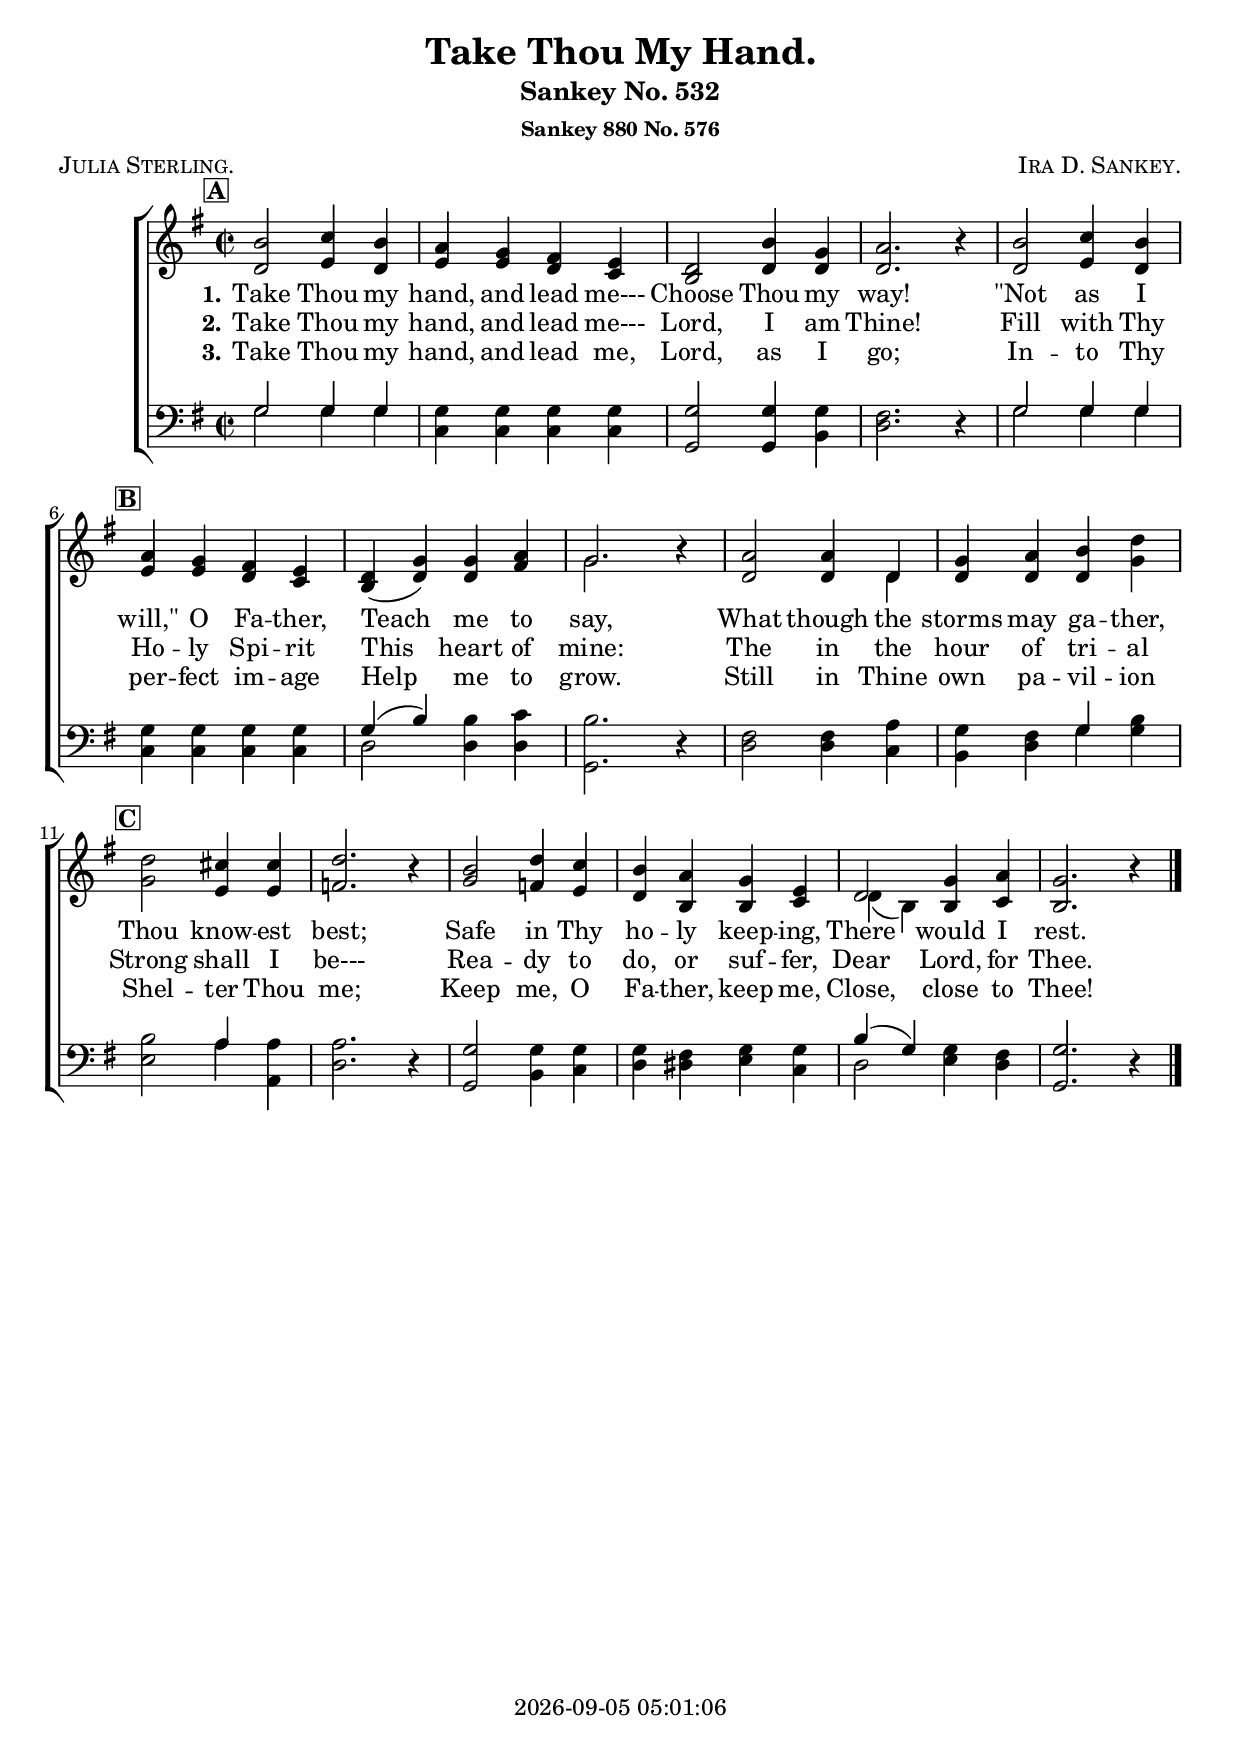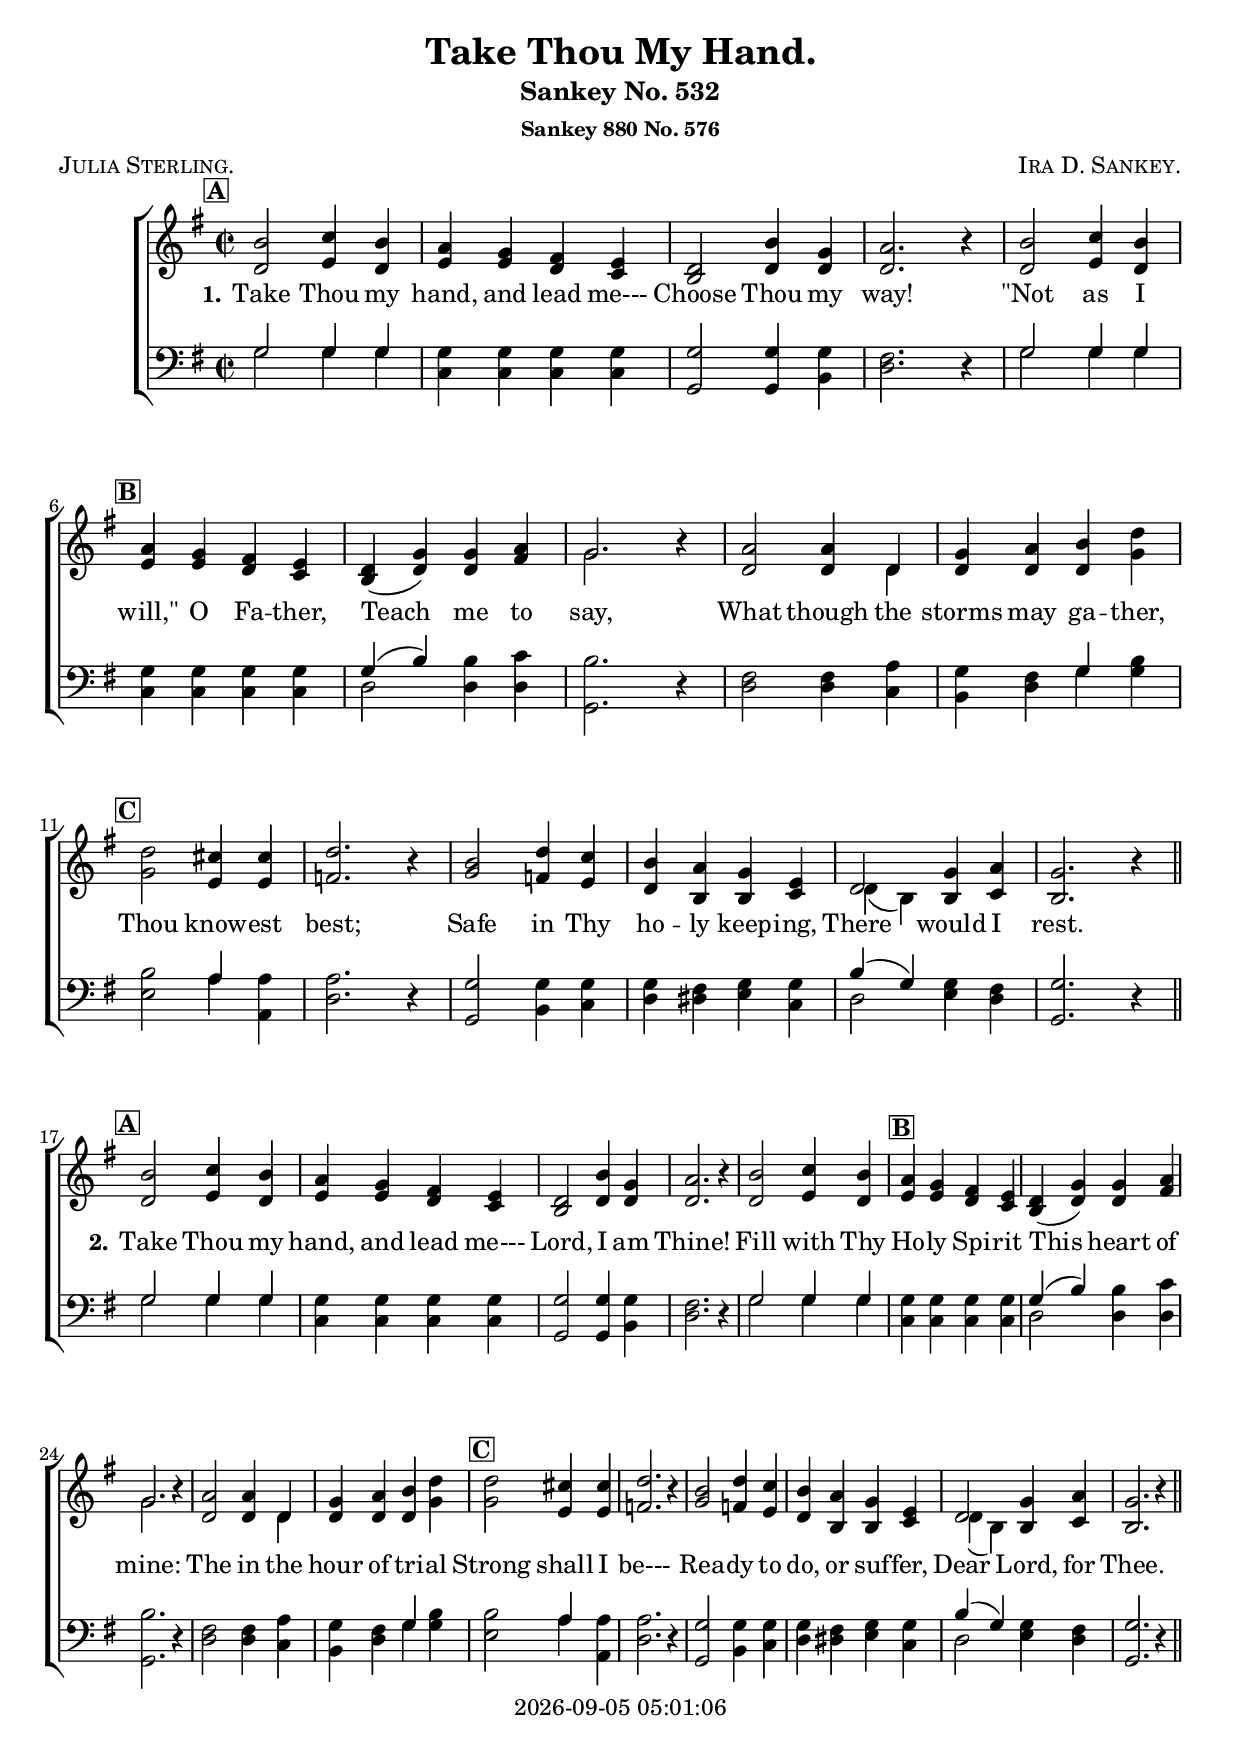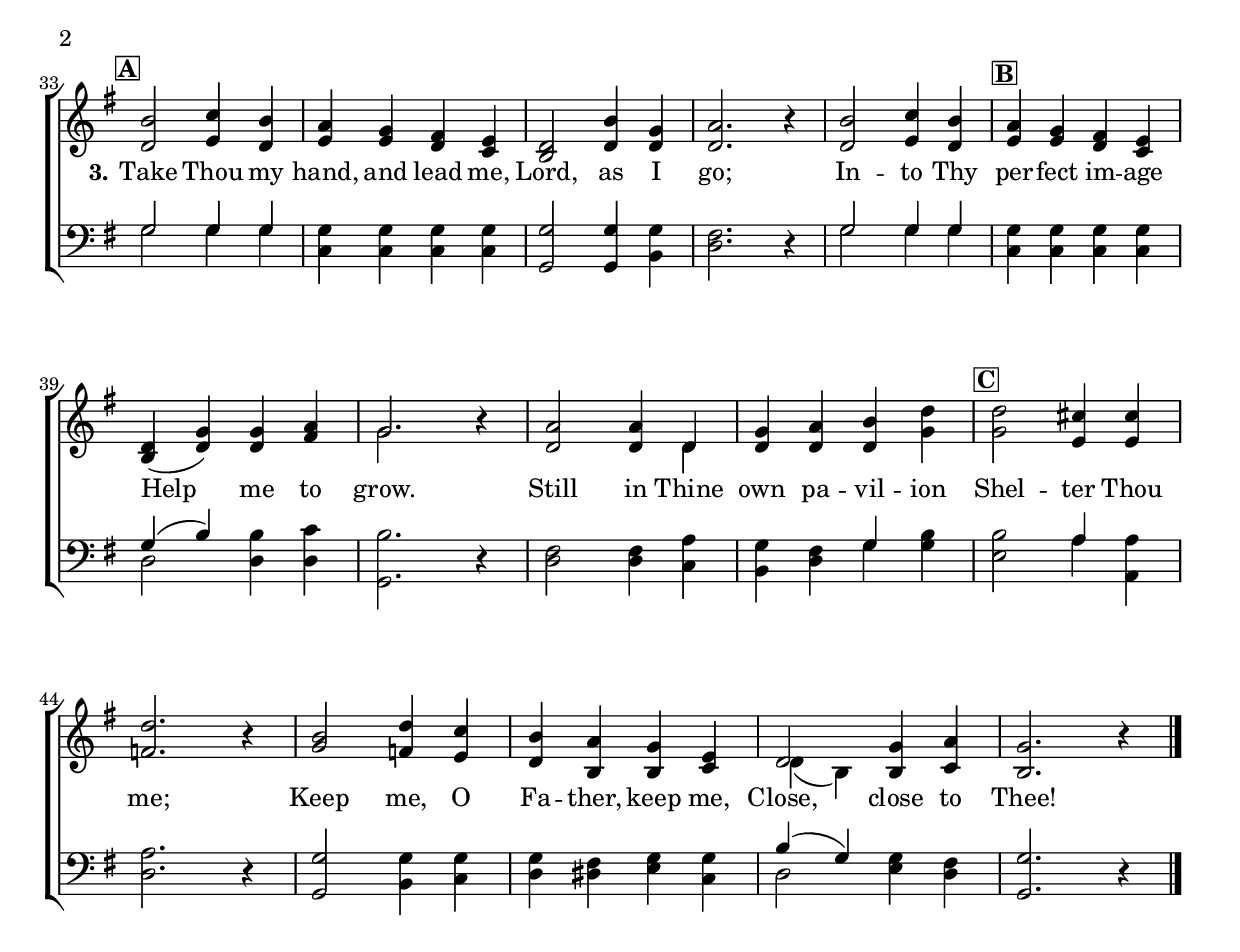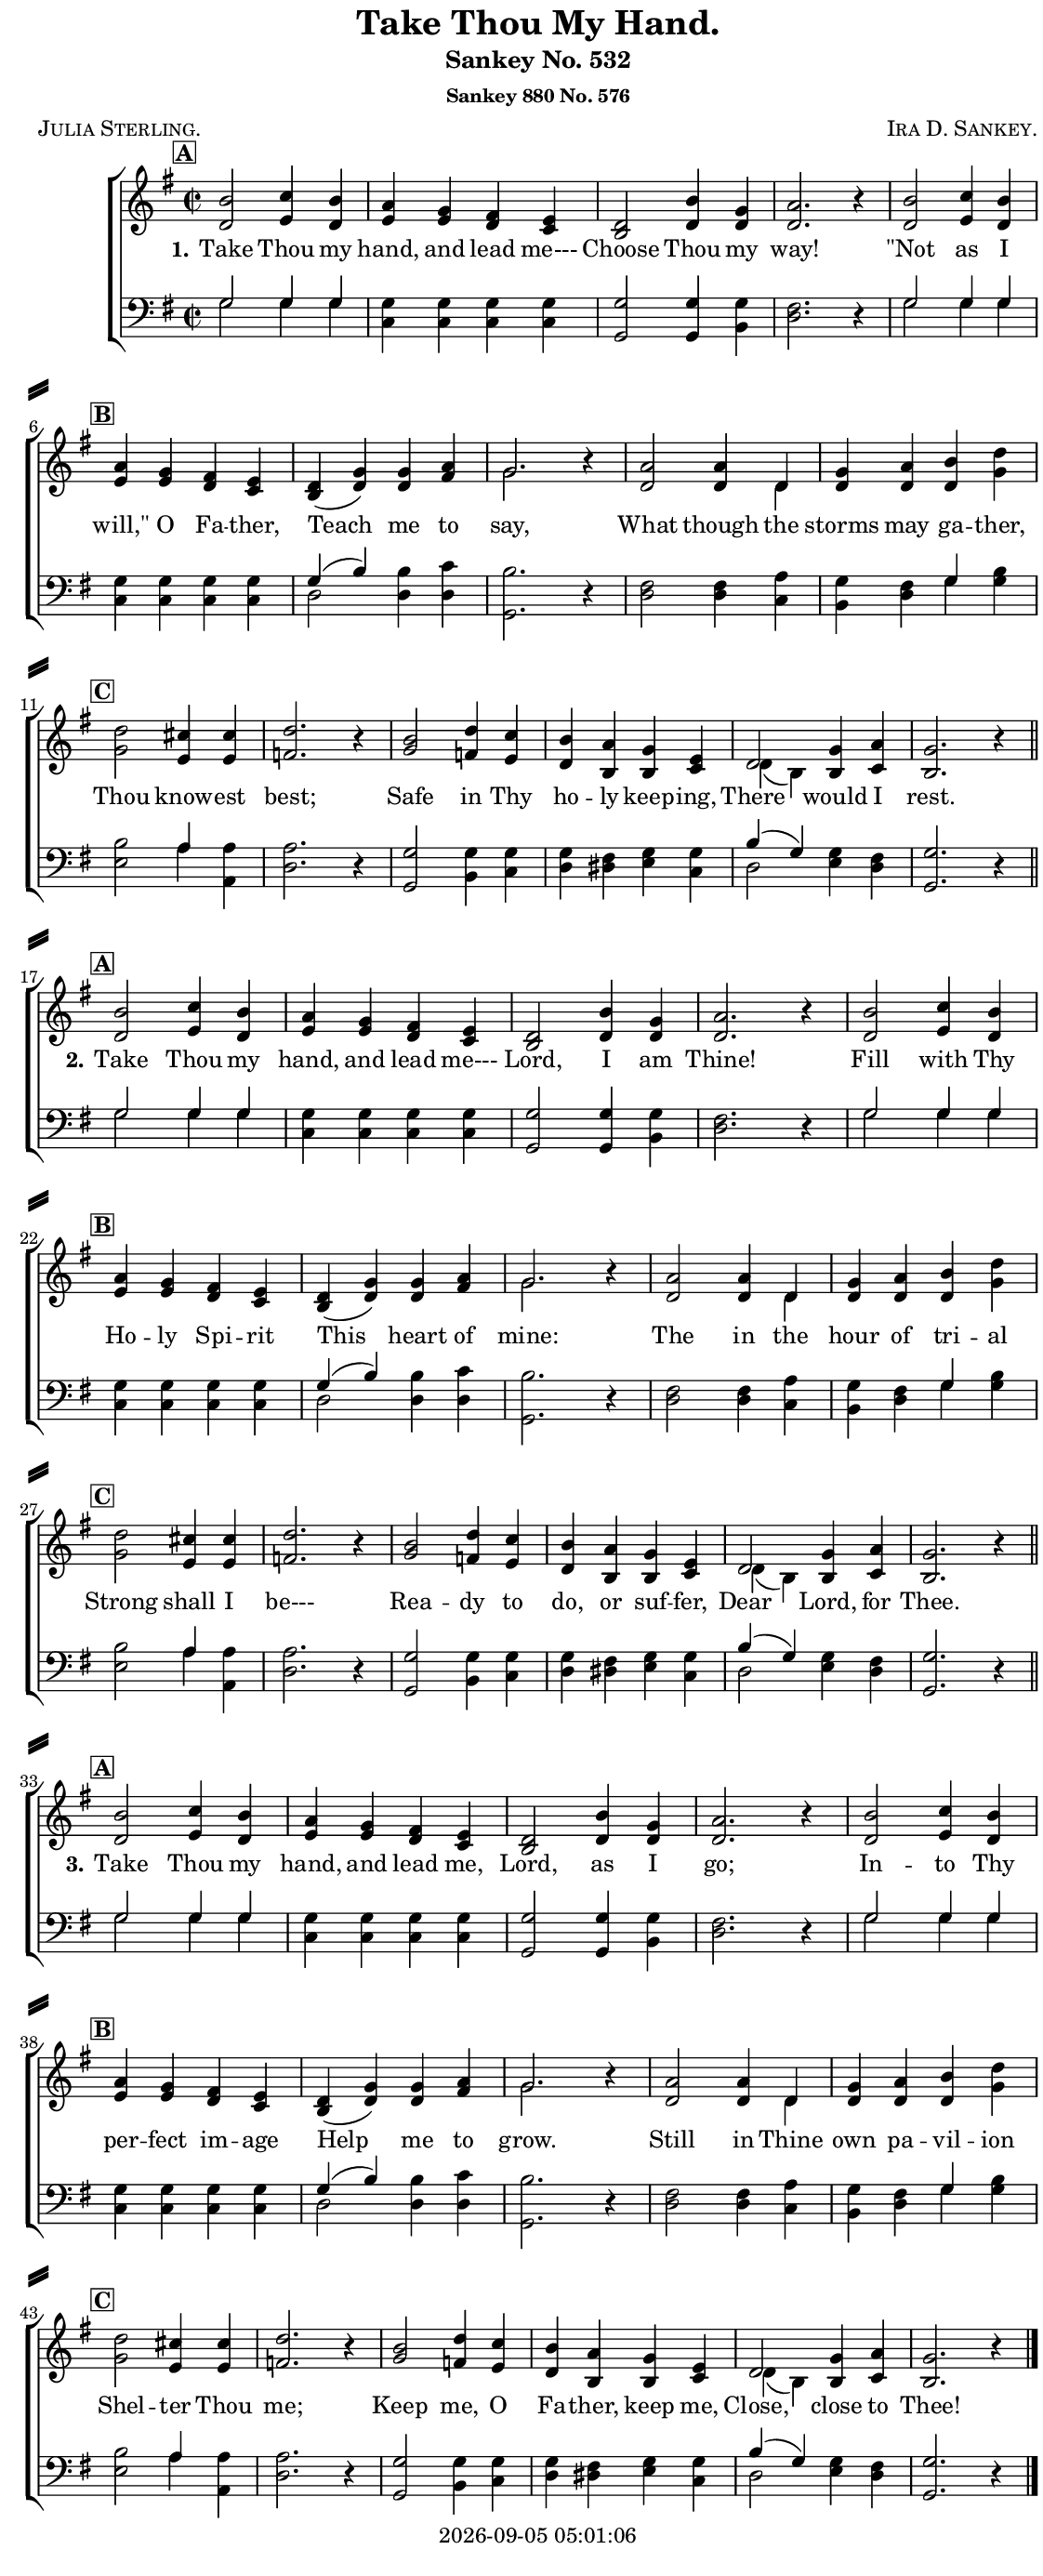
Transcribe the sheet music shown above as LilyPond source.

\version "2.22.1"

\include "articulate.ly"

today = #(strftime "%Y-%m-%d %H:%M:%S" (localtime (current-time)))

\header {
% centered at top
%  dedication  = "dedication"
  title       = "Take Thou My Hand."
  subtitle    = "Sankey No. 532"
  subsubtitle = "Sankey 880 No. 576"
%  instrument  = "instrument"
  
% arrangement of following lines:
%
%  poet    composer
%  meter   arranger
%  piece       opus

  composer    = \markup\smallCaps "Ira D. Sankey."
%  arranger    = "arranger"
%  opus        = "opus"

  poet        = \markup\smallCaps "Julia Sterling."
%  meter       = \markup\smallCaps "meter"
%  piece       = \markup\smallCaps "piece"

% centered at bottom
% tagline     = "tagline" % default lilypond version
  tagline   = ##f
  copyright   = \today
}

% #(set-global-staff-size 16)

global = {
  \key g \major
  \time 2/2
}

RehearsalTrack = {
% \set Score.currentBarNumber = #5
  \textMark \markup { \box \bold "A" } s1*5
  \textMark \markup { \box \bold "B" } s1*5
  \textMark \markup { \box \bold "C" } s1*6
}

TempoTrack = {
  \set Score.tempoHideNote = ##t
  \tempo 4=120
}

nl = { \bar "||" \break }

soprano = \relative {
  \autoBeamOff
  b'2 c4 b | a g fis e | d2 b'4 g | a2. r4 | b2 c4 b |
  a4 g fis e | d(g) g a | g2. r4 | a2 4 d, | g a b d |
  d2 cis4 4 | d2. r4 | b2 d4 c | b a g e | d2 g4 a | g2. r4 |
}

alto = \relative {
  \autoBeamOff
  d'2 e4 d | e e d c | b2 d4 4 | 2. r4 2 e4 d |
  e4 4 d c | b(d) d fis | g2. r4 | d2 4 4 | 4 4 4 g |
  g2 e4 4 f2. r4 | g2 f4 e | d b b c | d(b) b c | b2. r4 |
}

tenor = \relative {
  \autoBeamOff
  g2 4 4 | 4 4 4 4 | 2 4 4 | fis2. r4 | g2 4 4 |
  g4 4 4 4 | g(b) b c | b2. r4 | fis2 4 a | g4 fis g b |
  b2 a4 4 | 2. r4 | g2 4 4 | 4 fis g g | b(g) g fis | g2. r4 |
}

bass = \relative {
  \autoBeamOff
  g2 4 4 | c,4 4 4 4 | g2 4 b | d2. r4 | g2 4 4 |
  c,4 4 4 4 | d2 4 4 | g,2. r4 | d'2 4 c | b d g g |
  e2 a4 a, | d2. r4 | g,2 b4 c | d dis e c | d2 e4 d | g,2. r4 |
}

nom  = {   \set ignoreMelismata = ##t }
yesm = { \unset ignoreMelismata       }

chorus = \lyricmode {
}

chorusMen = \lyricmode {
}

verses = 3

wordsOne = \lyricmode {
  \set stanza = "1."
  Take Thou my hand, and lead me---
  Choose Thou my way!
  "\"Not" as I "will,\"" O Fa -- ther,
  Teach me to say,
  What though the storms may ga -- ther,
  Thou know -- est best;
  Safe in Thy ho -- ly keep -- ing,
  There would I rest.
}
  
wordsTwo = \lyricmode {
  \set stanza = "2."
  Take Thou my hand, and lead me---
  Lord, I am Thine!
  Fill with Thy Ho -- ly Spi -- rit
  This heart of mine:
  The in the hour of tri -- al
  Strong shall I be---
  Rea -- dy to do, or suf -- fer,
  Dear Lord, for Thee.
}
  
wordsThree = \lyricmode {
  \set stanza = "3."
  Take Thou my hand, and lead me,
  Lord, as I go;
  In -- to Thy per -- fect im -- age
  Help me to grow.
  Still in Thine own pa -- vil -- ion
  Shel -- ter Thou me;
  Keep me, O Fa -- ther, keep me,
  Close, close to Thee!
}
  
wordsMidi = \lyricmode {
  \set stanza = "1."
  "Take " "Thou " "my " "hand, " "and " "lead " me-
  "\nChoose " "Thou " "my " "way! "
  "\n\"Not " "as " "I " "will,\" " "O " Fa "ther, "
  "\nTeach " "me " "to " "say, "
  "\nWhat " "though " "the " "storms " "may " ga "ther, "
  "\nThou " know "est " "best; "
  "\nSafe " "in " "Thy " ho "ly " keep "ing, "
  "\nThere " "would " "I " "rest.\n"

  \set stanza = "2."
  "\nTake " "Thou " "my " "hand, " "and " "lead " me-
  "\nLord, " "I " "am " "Thine! "
  "\nFill " "with " "Thy " Ho "ly " Spi "rit "
  "\nThis " "heart " "of " "mine: "
  "\nThe " "in " "the " "hour " "of " tri "al "
  "\nStrong " "shall " "I " be-
  "\nRea" "dy " "to " "do, " "or " suf "fer, "
  "\nDear " "Lord, " "for " "Thee.\n"

  \set stanza = "3."
  "\nTake " "Thou " "my " "hand, " "and " "lead " "me, "
  "\nLord, " "as " "I " "go; "
  "\nIn" "to " "Thy " per "fect " im "age "
  "\nHelp " "me " "to " "grow. "
  "\nStill " "in " "Thine " "own " pa vil "ion "
  "\nShel" "ter " "Thou " "me; "
  "\nKeep " "me, " "O " Fa "ther, " "keep " "me, "
  "\nClose, " "close " "to " "Thee! "
}

wordsMidiMen = \lyricmode {
}

\book {
  \bookOutputSuffix "midi"
  \score {
%    \articulate
        \new ChoirStaff <<
                                % Soprano staff
          \new Staff = soprano
          <<
            \new Voice { \repeat unfold \verses \TempoTrack     }
            \new Voice { \global \repeat unfold \verses \soprano \bar "|." }
            \addlyrics \wordsMidi
          >>
                                % Alto staff
          \new Staff = alto
          <<
            \new Voice { \global \repeat unfold \verses { \alto \nl } \bar "|." }
          >>
                                % Tenor staff
          \new Staff = tenor
          <<
            \clef "treble_8"
            \new Voice { \global \repeat unfold \verses \tenor }
            \addlyrics \wordsMidiMen
          >>
                                % Bass staff
          \new Staff = bass
          <<
            \clef "bass"
            \new Voice { \global \repeat unfold \verses \bass }
          >>
        >>
    \midi {}
  }
}

\book {
  \bookOutputSuffix "repeat"
  \score {
        \new ChoirStaff <<
                                  % Joint soprano/alto staff
          \new Staff = women \with { printPartCombineTexts = ##f }
          <<
            \new Voice \RehearsalTrack
            \new Voice \TempoTrack
            \new NullVoice = "aligner" \soprano
            \new Voice \partCombine #'(2 . 88) { \global \soprano \bar "|." } { \global \alto }
            \new Lyrics \lyricsto "aligner" { \wordsOne \chorus }
            \new Lyrics \lyricsto "aligner"   \wordsTwo
            \new Lyrics \lyricsto "aligner"   \wordsThree
          >>
                                  % Joint tenor/bass staff
          \new Staff = men \with { printPartCombineTexts = ##f }
          <<
            \clef "bass"
            \new Voice \partCombine #'(2 . 88) { \global \tenor } { \global \bass }
            \new NullVoice = alignerT { \tenor }
          >>
          \new Lyrics \with {alignAboveContext = men} \lyricsto alignerT \chorusMen
        >>
    \layout {
      indent = 1.5\cm
      \pointAndClickOff
      \context {
        \Staff \RemoveAllEmptyStaves
      }
    }
  }
}

singlescore = {
        \new ChoirStaff <<
                                  % Joint soprano/alto staff
          \new Staff = women \with { printPartCombineTexts = ##f }
          <<
            \new Voice { \repeat unfold \verses \RehearsalTrack }
            \new Voice { \repeat unfold \verses \TempoTrack }
            \new NullVoice = "aligner" { \repeat unfold \verses \soprano }
            \new Voice \partCombine #'(2 . 88) { \global \repeat unfold \verses \soprano \bar "|." }
                                    { \global \repeat unfold \verses { \alto \nl } \bar "|." }
            \new Lyrics \lyricsto "aligner" { \wordsOne   \chorus
                                              \wordsTwo   \chorus
                                              \wordsThree \chorus
                                            }
          >>
                                  % Joint tenor/bass staff
          \new Staff = men \with { printPartCombineTexts = ##f }
          <<
            \clef "bass"
            \new Voice \partCombine #'(2 . 88) { \global \repeat unfold \verses \tenor }
                                    { \global \repeat unfold \verses \bass }
            \new NullVoice = alignerT { \repeat unfold \verses \tenor }
          >>
          \new Lyrics \with {alignAboveContext = men} \lyricsto alignerT { \repeat unfold \verses \chorusMen }
        >>
}

\book {
  \bookOutputSuffix "single"
  \score {
    \singlescore
    \layout {
      indent = 1.5\cm
      \pointAndClickOff
      \context {
        \Staff \RemoveAllEmptyStaves
      }
    }
  }
}

\book {
  \bookOutputSuffix "singlepage"
  \paper {
    top-margin = 0
    left-margin = 7
    right-margin = 1
    paper-width = 190\mm
    page-breaking = #ly:one-page-breaking
    system-system-spacing.basic-distance = #15
    system-separator-markup = \slashSeparator
  }
  \score {
    \singlescore
    \layout {
      indent = 1.5\cm
      \pointAndClickOff
      \context {
        \Staff \RemoveAllEmptyStaves
      }
    }
  }
}
